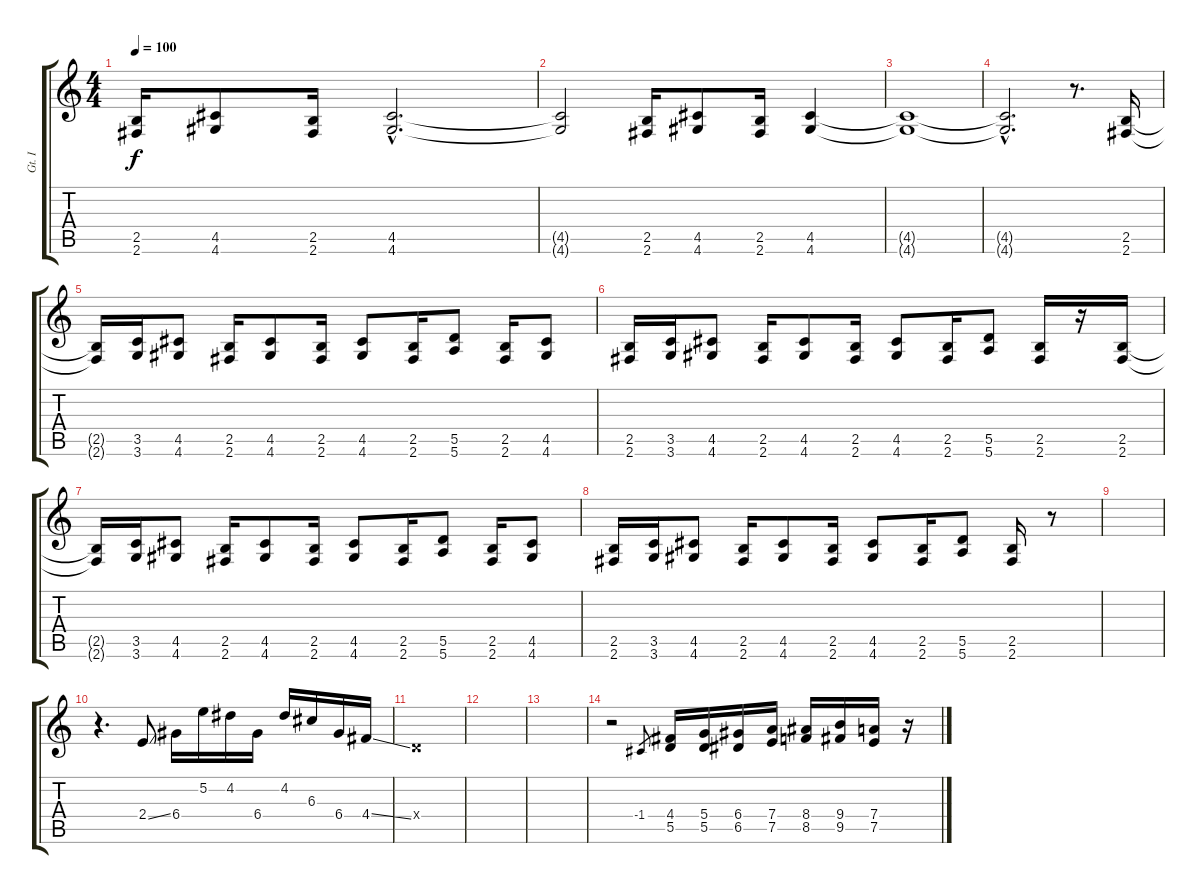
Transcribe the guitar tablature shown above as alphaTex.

\track ("Gt. I" "Gt. I") {instrument distortionguitar}
\staff {score tabs}
\tuning (E4 B3 G3 D3 A2 E2) {hide}
\ts (4 4)
\tempo 100
\clef g2
\ks c
(2.5 2.6).16{dy f} (4.5 4.6).8 (2.5 2.6).16 (4.5{hac} 4.6{hac}).2{d} |
(4.5{t} 4.6{t}).2 (2.5 2.6).16 (4.5 4.6).8 (2.5 2.6).16 (4.5 4.6).4 |
(4.5{t} 4.6{t}).1 |
(4.5{hac t} 4.6{hac t}).2{d} r.8{d} (2.5 2.6).16 |
(2.5{t} 2.6{t}).16 (3.5 3.6).16 (4.5 4.6).8 (2.5 2.6).16 (4.5 4.6).8 (2.5 2.6).16 (4.5 4.6).8 (2.5 2.6).16 (5.5 5.6).8 (2.5 2.6).16 (4.5 4.6).8 |
(2.5 2.6).16 (3.5 3.6).16 (4.5 4.6).8 (2.5 2.6).16 (4.5 4.6).8 (2.5 2.6).16 (4.5 4.6).8 (2.5 2.6).16 (5.5 5.6).8 (2.5 2.6).16 r.16 (2.5 2.6).16 |
(2.5{t} 2.6{t}).16 (3.5 3.6).16 (4.5 4.6).8 (2.5 2.6).16 (4.5 4.6).8 (2.5 2.6).16 (4.5 4.6).8 (2.5 2.6).16 (5.5 5.6).8 (2.5 2.6).16 (4.5 4.6).8 |
(2.5 2.6).16 (3.5 3.6).16 (4.5 4.6).8 (2.5 2.6).16 (4.5 4.6).8 (2.5 2.6).16 (4.5 4.6).8 (2.5 2.6).16 (5.5 5.6).8 (2.5 2.6).16 r.8 |
|
r.4{d} 2.4{ss}.8 6.4.16 5.2.16 4.2.16 6.4.16 4.2.16 6.3.16 6.4.16 4.4{ss}.16 |
0.4{x}.1 |
|
|
r.2{instrument guitarharmonics} -1.4.8{gr} (4.4 5.5).16 (5.4 5.5).16 (6.4 6.5).16 (7.4 7.5).16 (8.4 8.5).16 (9.4 9.5).16 (7.4 7.5).16 r.16
